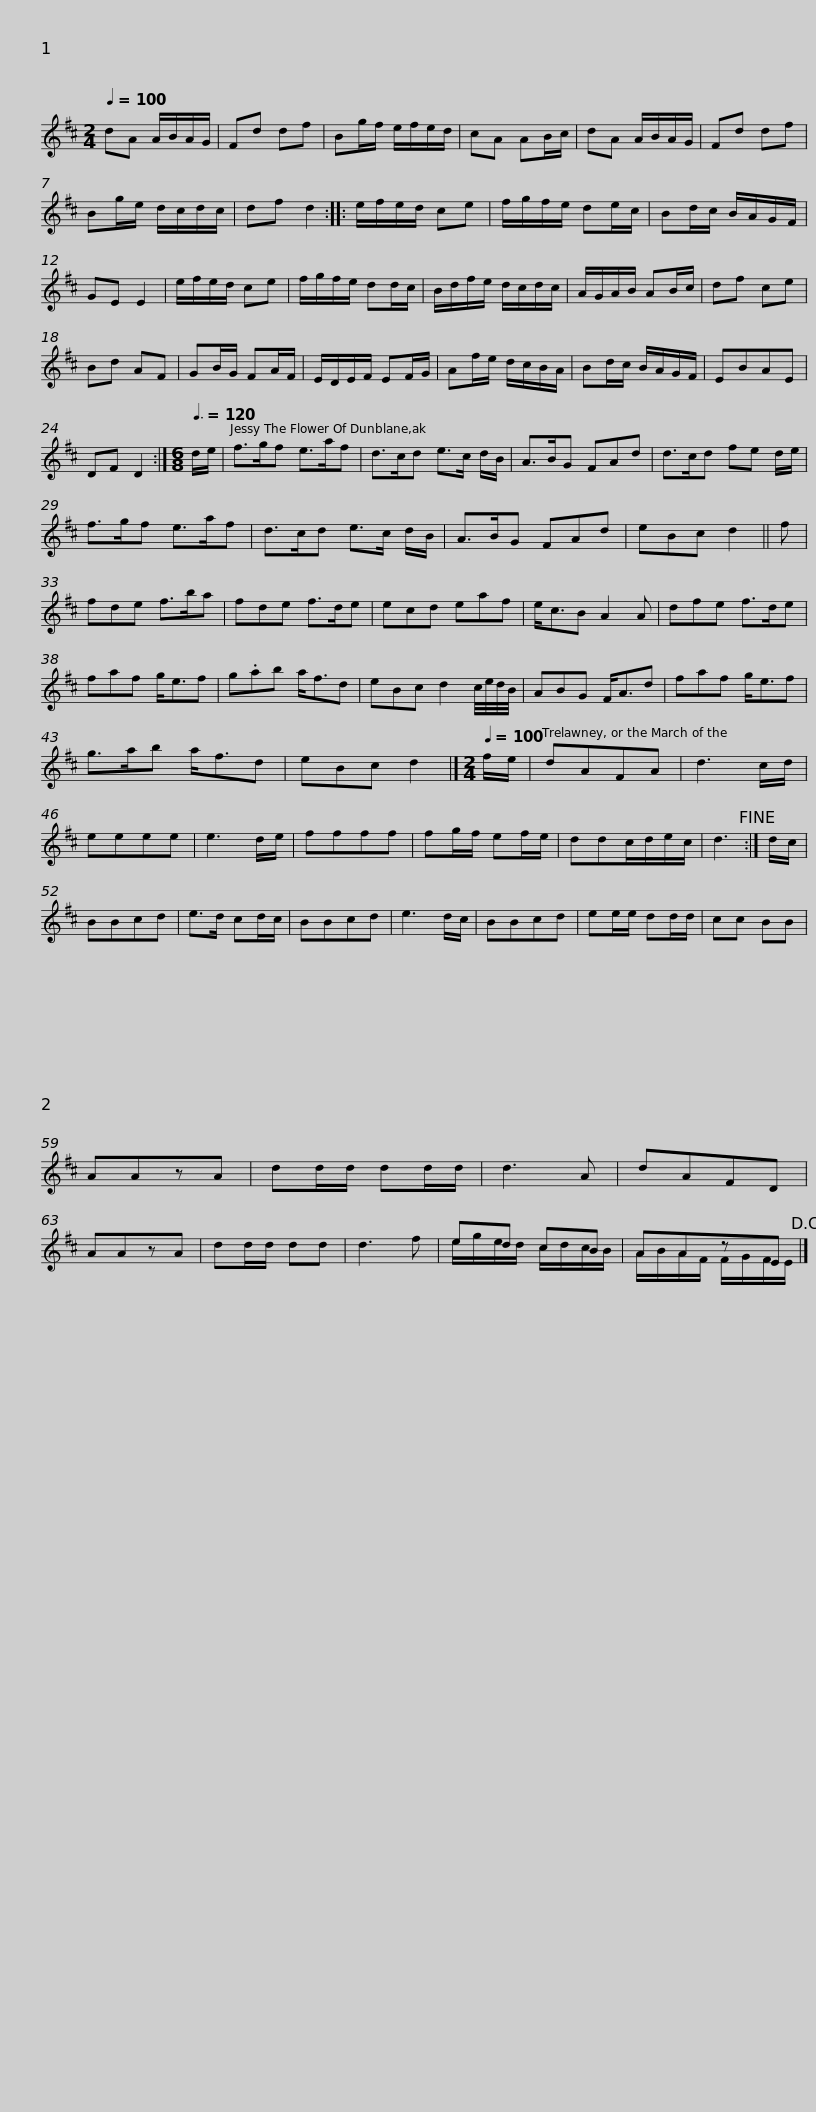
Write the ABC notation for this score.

X:1
%%score ( 1 2 )
L:1/8
Q:1/4=100
M:2/4
I:linebreak $
K:D
V:1 treble
V:2 treble
V:1
 dA A/B/A/G/ | Fd df | Bg/f/ e/f/e/d/ | cA AB/c/ | dA A/B/A/G/ | %5
 Fd df | Bg/e/ d/c/d/c/ | df d2 ::$ e/f/e/d/ ce | f/g/f/e/ de/c/ | %10
 Bd/c/ B/A/G/F/ | GE E2 | e/f/e/d/ ce | f/g/f/e/ dd/c/ | B/d/f/e/ d/c/d/c/ |$ %15
 A/G/A/B/ AB/c/ | df ce | Bd AF | GB/G/ FA/F/ | E/D/E/F/ EF/G/ | %20
 Af/e/ d/c/B/A/ | Bd/c/ B/A/G/F/ | EBAE |$ DF D2 :|[M:6/8][Q:3/8=120] d/e/ | %25
 f>gf e>af | d>cd e>c d/B/ | A>BG FAd | d>cd fe d/e/ | f>gf e>af |$ %30
 d>cd e>c d/B/ | A>BG FAd | eBc d2 || f | fde f>ba | %35
 fde f>de | ecd eaf | e<cB A2 A |$ dfe f>de | faf g<ef | %40
 g.ab a<fd | eBc d2 c/4e/4d/4B/4 | ABG F<Ad | faf g<ef |$ g>ab a<fd | %45
 eBc d2 |][M:2/4][Q:1/4=100] f/e/ | dAFA | d3 c/d/ | eeee | %50
 e3 d/e/ | ffff | fg/f/ ef/e/ |$ ddc/d/e/c/ | d3!fine! :| %55
 d/c/ | BBcd | e>d cd/c/ | BBcd | e3 d/c/ | %60
 BBcd | ee/e/ dd/d/ | cc BB | AAzA |$ dd/d/ dd/d/ | %65
 d3 A | dAFD | AAzA | dd/d/ dd | d3 f | %70
 ed cB | AAzE!D.C.! |] %72
V:2
 x4 | x4 | x4 | x4 | x4 | %5
 x4 | x4 | x4 ::$ x4 | x4 | %10
 x4 | x4 | x4 | x4 | x4 |$ %15
 x4 | x4 | x4 | x4 | x4 | %20
 x4 | x4 | x4 |$ x4 :|[M:6/8] x | %25
 x6 | x6 | x6 | x6 | x6 |$ %30
 x6 | x6 | x5 || x | x6 | %35
 x6 | x6 | x6 |$ x6 | x6 | %40
 x6 | x6 | x6 | x6 |$ x6 | %45
 x5 |][M:2/4] x | x4 | x4 | x4 | %50
 x4 | x4 | x4 |$ x4 | x3 :| %55
 x | x4 | x4 | x4 | x4 | %60
 x4 | x4 | x4 | x4 |$ x4 | %65
 x4 | x4 | x4 | x4 | x4 | %70
 e/g/e/d/ c/d/c/B/ | A/B/A/F/ F/G/F/E/ |] %72
